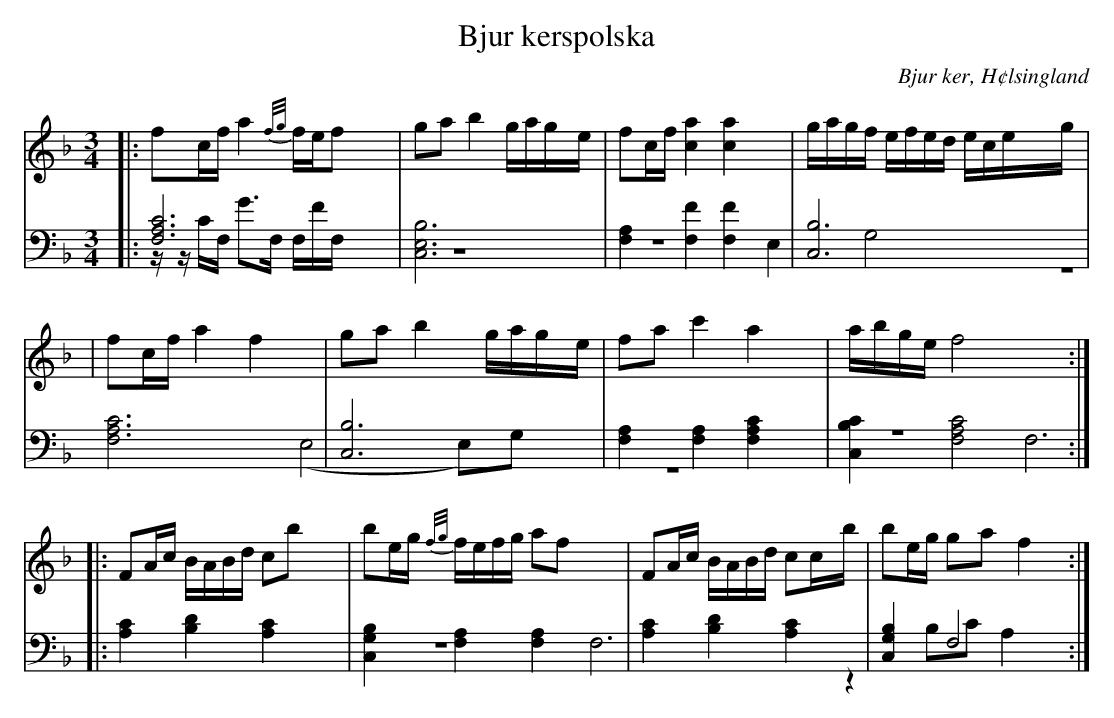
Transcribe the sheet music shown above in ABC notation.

X:1
T: Bjur kerspolska
O: Bjur ker, H¢lsingland
M: 3/4
L: 1/8
K: F
V:1
V:2
V:3 merge
V: 1
|:fc/f/ a2 {f/g/}f/e/f|ga b2 g/a/g/e/|fc/f/ [c2a2] [c2a2]|g/a/g/f/ e/f/e/d/ e/c/e/g/|
|fc/f/ a2 f2|ga b2 g/a/g/e/|fa c'2 a2| a/b/g/e/ f4:|
|:FA/c/ B/A/B/d/ cb|be/g/ {f/g/}f/e/f/g/ af|FA/c/ B/A/B/d/ cc/b/|be/g/ ga f2:|
V:2 clef=bass
|:[F,6A,6C6]|[C,6E,6B,6]|[F,2A,2] [F,2F2] [F,2F2]|[C,6B,6]|
[F,6A,6C6]|[C,6B,6]|[F,2A,2] [F,2A,2] [F,2A,2C2]|[C,2B,2C2] [F,4A,4C4]:|
 |:[A,2C2] [B,2D2] [A,2C2]|[C,2G,2B,2] [F,2A,2] [F,2A,2]|[A,2C2] [B,2D2] [A,2C2]|[C,2G,2B,2] F,4 :|
V:3 clef=bass
 |:z/z/C/F,/ G>F, F,/F/F,/|z6|z6|E,2 G,4|
 |z6|(E,4 E,)G,|z6|z6:|
|:F,6|z6|F,6|z2 B,C A,2:|
